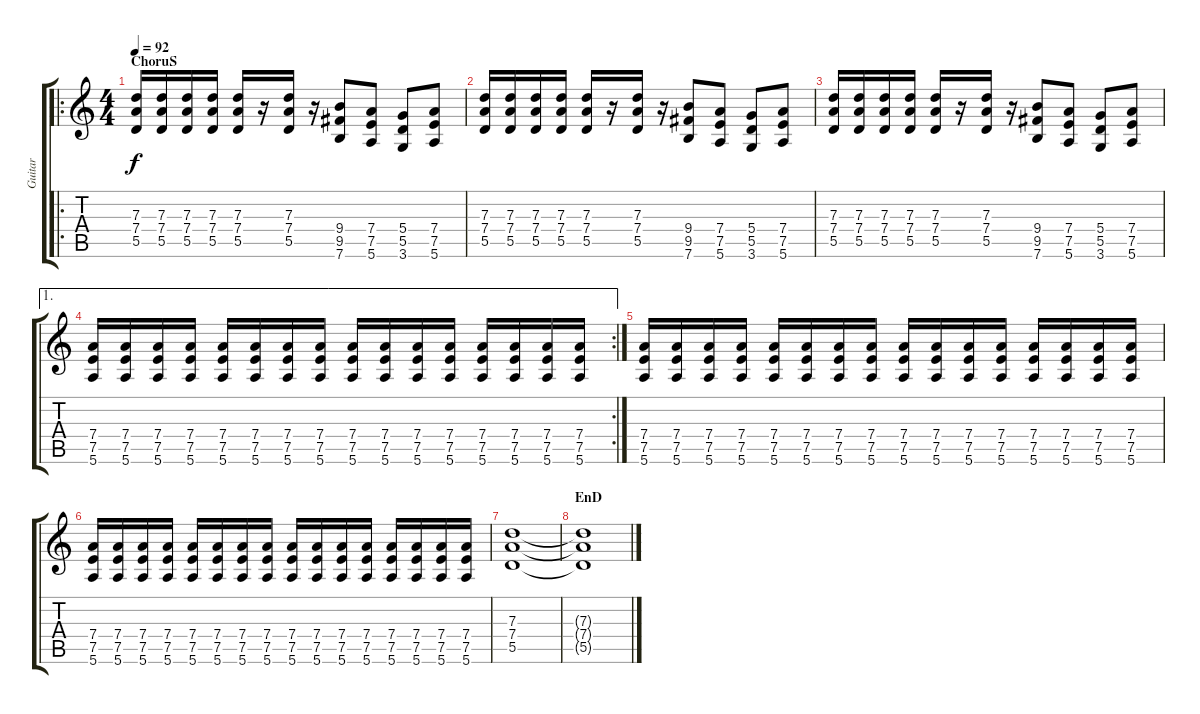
\track ("Guitar " "Guitar ") {instrument distortionguitar}
\staff {score tabs}
\tuning (E4 B3 G3 D3 A2 E2) {hide}
\ro
\ts (4 4)
\section ("" "ChoruS")
\tempo 92
\clef g2
\ks c
(7.3 7.4 5.5).16{dy f} (7.3 7.4 5.5).16 (7.3 7.4 5.5).16 (7.3 7.4 5.5).16 (7.3 7.4 5.5).16 r.16 (7.3 7.4 5.5).16 r.16 (9.4 9.5 7.6).8 (7.4 7.5 5.6).8 (5.4 5.5 3.6).8 (7.4 7.5 5.6).8 |
(7.3 7.4 5.5).16 (7.3 7.4 5.5).16 (7.3 7.4 5.5).16 (7.3 7.4 5.5).16 (7.3 7.4 5.5).16 r.16 (7.3 7.4 5.5).16 r.16 (9.4 9.5 7.6).8 (7.4 7.5 5.6).8 (5.4 5.5 3.6).8 (7.4 7.5 5.6).8 |
(7.3 7.4 5.5).16 (7.3 7.4 5.5).16 (7.3 7.4 5.5).16 (7.3 7.4 5.5).16 (7.3 7.4 5.5).16 r.16 (7.3 7.4 5.5).16 r.16 (9.4 9.5 7.6).8 (7.4 7.5 5.6).8 (5.4 5.5 3.6).8 (7.4 7.5 5.6).8 |
\ae 1
\rc 2
(7.4 7.5 5.6).16 (7.4 7.5 5.6).16 (7.4 7.5 5.6).16 (7.4 7.5 5.6).16 (7.4 7.5 5.6).16 (7.4 7.5 5.6).16 (7.4 7.5 5.6).16 (7.4 7.5 5.6).16 (7.4 7.5 5.6).16 (7.4 7.5 5.6).16 (7.4 7.5 5.6).16 (7.4 7.5 5.6).16 (7.4 7.5 5.6).16 (7.4 7.5 5.6).16 (7.4 7.5 5.6).16 (7.4 7.5 5.6).16 |
(7.4 7.5 5.6).16 (7.4 7.5 5.6).16 (7.4 7.5 5.6).16 (7.4 7.5 5.6).16 (7.4 7.5 5.6).16 (7.4 7.5 5.6).16 (7.4 7.5 5.6).16 (7.4 7.5 5.6).16 (7.4 7.5 5.6).16 (7.4 7.5 5.6).16 (7.4 7.5 5.6).16 (7.4 7.5 5.6).16 (7.4 7.5 5.6).16 (7.4 7.5 5.6).16 (7.4 7.5 5.6).16 (7.4 7.5 5.6).16 |
(7.4 7.5 5.6).16 (7.4 7.5 5.6).16 (7.4 7.5 5.6).16 (7.4 7.5 5.6).16 (7.4 7.5 5.6).16 (7.4 7.5 5.6).16 (7.4 7.5 5.6).16 (7.4 7.5 5.6).16 (7.4 7.5 5.6).16 (7.4 7.5 5.6).16 (7.4 7.5 5.6).16 (7.4 7.5 5.6).16 (7.4 7.5 5.6).16 (7.4 7.5 5.6).16 (7.4 7.5 5.6).16 (7.4 7.5 5.6).16 |
(7.3 7.4 5.5).1 |
\section ("" "EnD")
(7.3{t} 7.4{t} 5.5{t}).1
